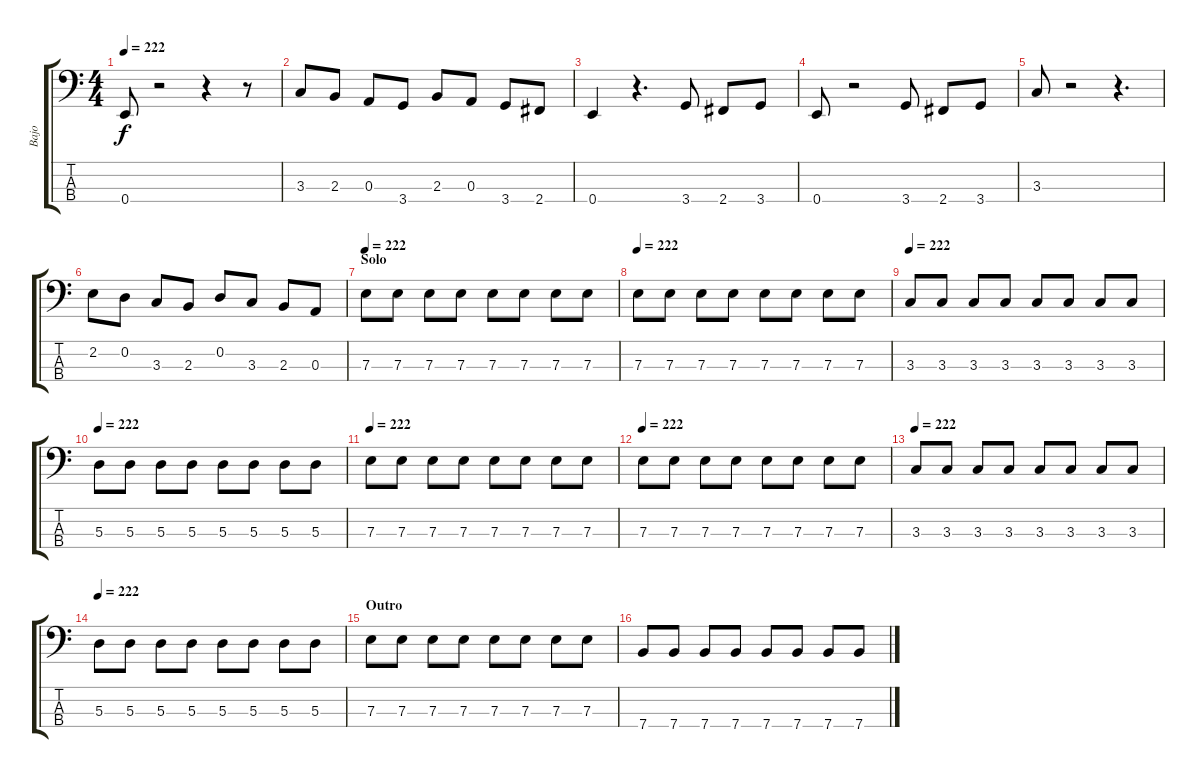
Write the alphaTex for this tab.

\track ("Bajo" "Bajo") {instrument electricbassfinger}
\staff {score tabs}
\tuning (G2 D2 A1 E1) {hide}
\ts (4 4)
\tempo 222
\clef f4
\ks c
0.4.8{dy f} r.2 r.4 r.8 |
3.3.8 2.3.8 0.3.8 3.4.8 2.3.8 0.3.8 3.4.8 2.4.8 |
0.4.4 r.4{d} 3.4.8 2.4.8 3.4.8 |
0.4.8 r.2 3.4.8 2.4.8 3.4.8 |
3.3.8 r.2 r.4{d} |
2.2.8 0.2.8 3.3.8 2.3.8 0.2.8 3.3.8 2.3.8 0.3.8 |
\section ("" "Solo")
\tempo 222
7.3.8 7.3.8 7.3.8 7.3.8 7.3.8 7.3.8 7.3.8 7.3.8 |
\tempo 222
7.3.8 7.3.8 7.3.8 7.3.8 7.3.8 7.3.8 7.3.8 7.3.8 |
\tempo 222
3.3.8 3.3.8 3.3.8 3.3.8 3.3.8 3.3.8 3.3.8 3.3.8 |
\tempo 222
5.3.8 5.3.8 5.3.8 5.3.8 5.3.8 5.3.8 5.3.8 5.3.8 |
\tempo 222
7.3.8 7.3.8 7.3.8 7.3.8 7.3.8 7.3.8 7.3.8 7.3.8 |
\tempo 222
7.3.8 7.3.8 7.3.8 7.3.8 7.3.8 7.3.8 7.3.8 7.3.8 |
\tempo 222
3.3.8 3.3.8 3.3.8 3.3.8 3.3.8 3.3.8 3.3.8 3.3.8 |
\tempo 222
5.3.8 5.3.8 5.3.8 5.3.8 5.3.8 5.3.8 5.3.8 5.3.8 |
\section ("" "Outro")
7.3.8 7.3.8 7.3.8 7.3.8 7.3.8 7.3.8 7.3.8 7.3.8 |
7.4.8 7.4.8 7.4.8 7.4.8 7.4.8 7.4.8 7.4.8 7.4.8
